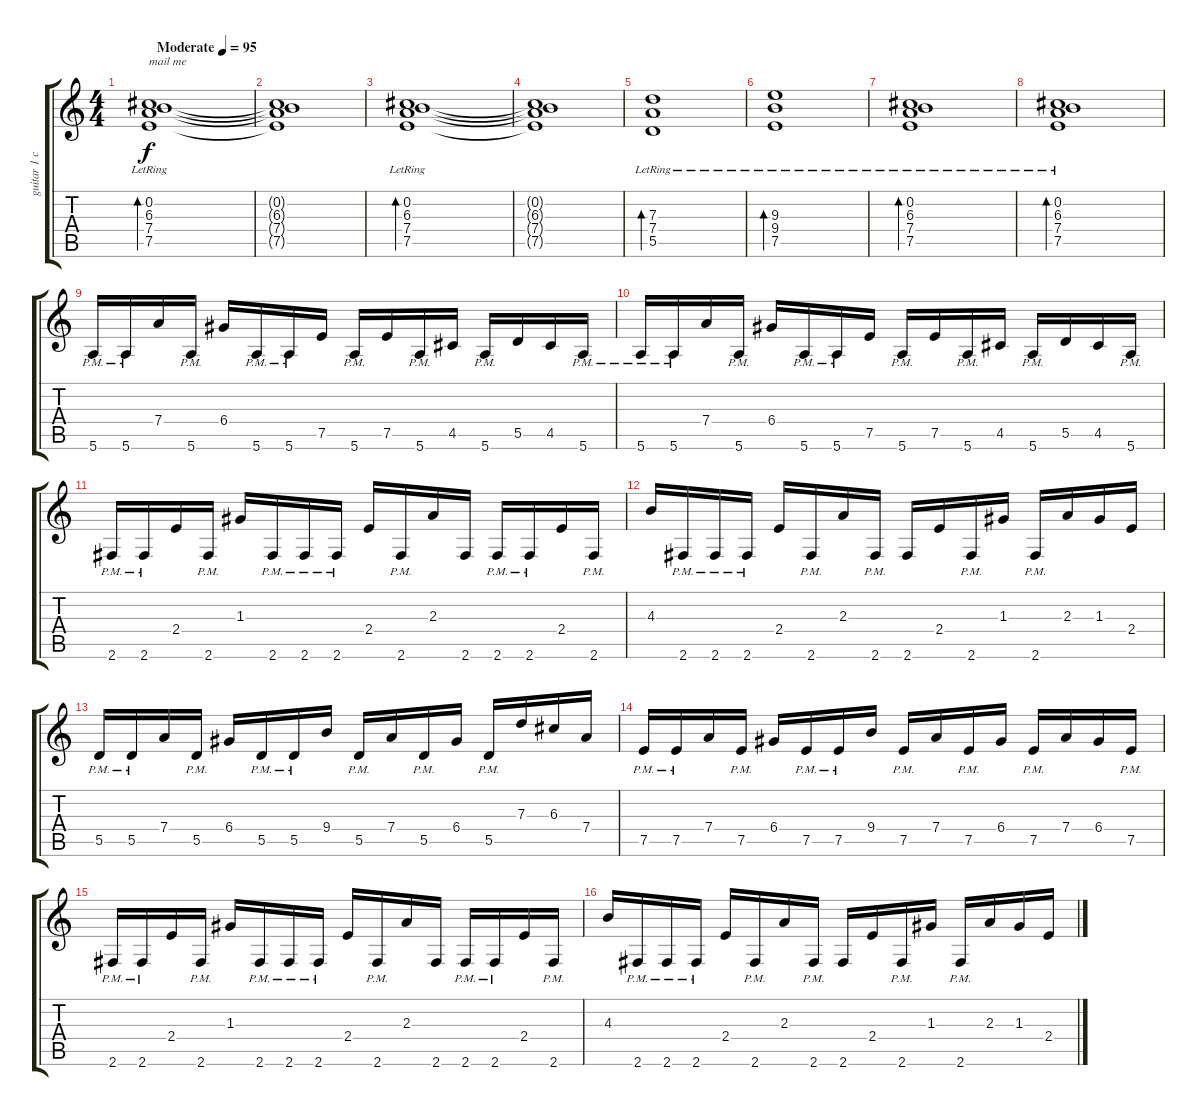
\track ("guitar 1 clean" "guitar 1 c") {instrument electricguitarclean}
\staff {score tabs}
\tuning (E4 B3 G3 D3 A2 E2) {hide}
\ts (4 4)
\tempo (95 "Moderate")
\clef g2
\ks c
(0.2{lr} 6.3{lr} 7.4{lr} 7.5{lr}).1{bd 240 txt "mail me" dy f instrument electricguitarclean} |
(0.2{t} 6.3{t} 7.4{t} 7.5{t}).1 |
(0.2{lr} 6.3{lr} 7.4{lr} 7.5{lr}).1{bd 240} |
(0.2{t} 6.3{t} 7.4{t} 7.5{t}).1 |
(7.3{lr} 7.4{lr} 5.5{lr}).1{bd 240} |
(9.3{lr} 9.4{lr} 7.5{lr}).1{bd 240} |
(0.2{lr} 6.3{lr} 7.4{lr} 7.5{lr}).1{bd 240} |
(0.2{lr} 6.3{lr} 7.4{lr} 7.5{lr}).1{bd 240} |
5.6{pm}.16{volume 13 instrument distortionguitar} 5.6{pm}.16 7.4.16 5.6{pm}.16 6.4.16 5.6{pm}.16 5.6{pm}.16 7.5.16 5.6{pm}.16 7.5.16 5.6{pm}.16 4.5.16 5.6{pm}.16 5.5.16 4.5.16 5.6{pm}.16 |
5.6{pm}.16 5.6{pm}.16 7.4.16 5.6{pm}.16 6.4.16 5.6{pm}.16 5.6{pm}.16 7.5.16 5.6{pm}.16 7.5.16 5.6{pm}.16 4.5.16 5.6{pm}.16 5.5.16 4.5.16 5.6{pm}.16 |
2.6{pm}.16 2.6{pm}.16 2.4.16 2.6{pm}.16 1.3.16 2.6{pm}.16 2.6{pm}.16 2.6{pm}.16 2.4.16 2.6{pm}.16 2.3.16 2.6.16 2.6{pm}.16 2.6{pm}.16 2.4.16 2.6{pm}.16 |
4.3.16 2.6{pm}.16 2.6{pm}.16 2.6{pm}.16 2.4.16 2.6{pm}.16 2.3.16 2.6{pm}.16 2.6.16 2.4.16 2.6{pm}.16 1.3.16 2.6{pm}.16 2.3.16 1.3.16 2.4.16 |
5.5{pm}.16 5.5{pm}.16 7.4.16 5.5{pm}.16 6.4.16 5.5{pm}.16 5.5{pm}.16 9.4.16 5.5{pm}.16 7.4.16 5.5{pm}.16 6.4.16 5.5{pm}.16 7.3.16 6.3.16 7.4.16 |
7.5{pm}.16 7.5{pm}.16 7.4.16 7.5{pm}.16 6.4.16 7.5{pm}.16 7.5{pm}.16 9.4.16 7.5{pm}.16 7.4.16 7.5{pm}.16 6.4.16 7.5{pm}.16 7.4.16 6.4.16 7.5{pm}.16 |
2.6{pm}.16 2.6{pm}.16 2.4.16 2.6{pm}.16 1.3.16 2.6{pm}.16 2.6{pm}.16 2.6{pm}.16 2.4.16 2.6{pm}.16 2.3.16 2.6.16 2.6{pm}.16 2.6{pm}.16 2.4.16 2.6{pm}.16 |
4.3.16 2.6{pm}.16 2.6{pm}.16 2.6{pm}.16 2.4.16 2.6{pm}.16 2.3.16 2.6{pm}.16 2.6.16 2.4.16 2.6{pm}.16 1.3.16 2.6{pm}.16 2.3.16 1.3.16 2.4.16
